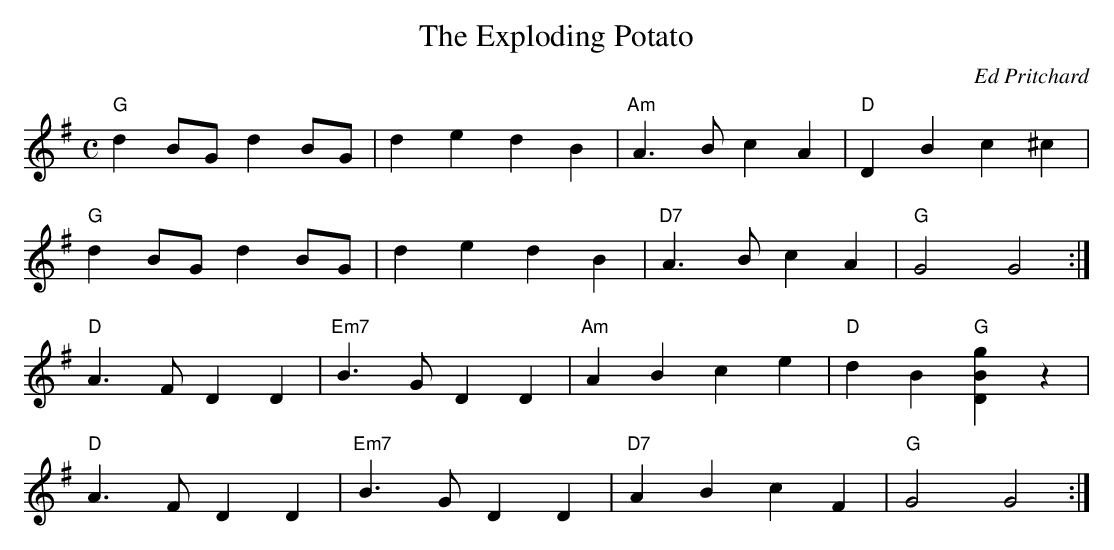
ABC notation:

X:1
T: Exploding Potato, The
C: Ed Pritchard
M: C
L: 1/4
K: Gmaj
"G" d B/G/ d B/G/ | d e d B | "Am" A>B c A | "D" D B c ^c |
"G" d B/G/ d B/G/ | d e d B | "D7" A>B c A | "G" G2 G2 :|
"D" A>F D D | "Em7" B>G D D | "Am" A B c e | "D" d B "G" [gBD] z |
"D" A>F D D | "Em7" B>G D D | "D7" A B c F | "G" G2 G2 :|
